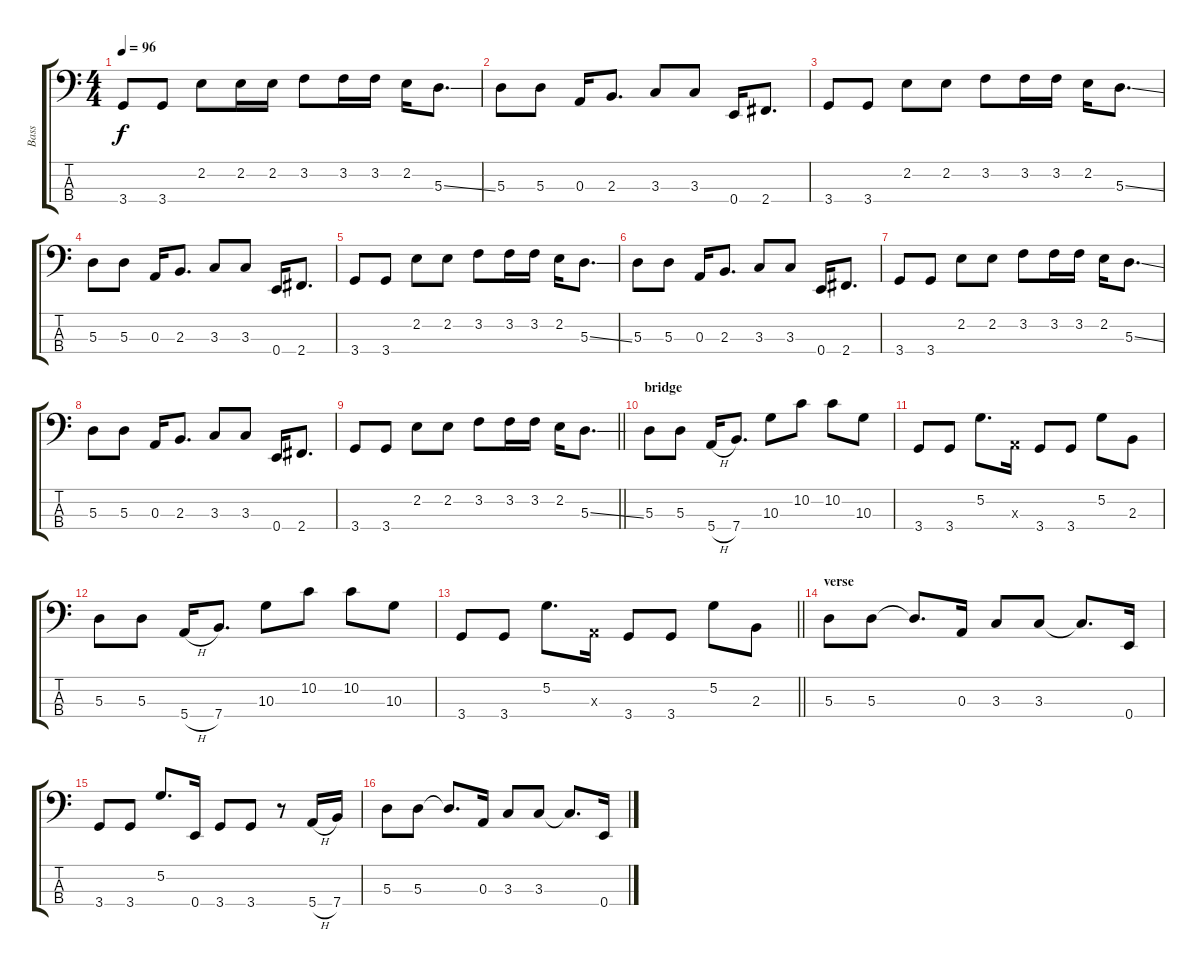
\track ("Bass" "Bass") {instrument synthbass2}
\staff {score tabs}
\tuning (G2 D2 A1 E1) {hide}
\ts (4 4)
\tempo 96
\clef f4
\ks c
3.4.8{dy f} 3.4.8 2.2.8 2.2.16 2.2.16 3.2.8 3.2.16 3.2.16 2.2.16 5.3{ss}.8{d} |
5.3.8 5.3.8 0.3.16 2.3.8{d} 3.3.8 3.3.8 0.4.16 2.4.8{d} |
3.4.8 3.4.8 2.2.8 2.2.8 3.2.8 3.2.16 3.2.16 2.2.16 5.3{ss}.8{d} |
5.3.8 5.3.8 0.3.16 2.3.8{d} 3.3.8 3.3.8 0.4.16 2.4.8{d} |
3.4.8 3.4.8 2.2.8 2.2.8 3.2.8 3.2.16 3.2.16 2.2.16 5.3{ss}.8{d} |
5.3.8 5.3.8 0.3.16 2.3.8{d} 3.3.8 3.3.8 0.4.16 2.4.8{d} |
3.4.8 3.4.8 2.2.8 2.2.8 3.2.8 3.2.16 3.2.16 2.2.16 5.3{ss}.8{d} |
5.3.8 5.3.8 0.3.16 2.3.8{d} 3.3.8 3.3.8 0.4.16 2.4.8{d} |
\barLineRight lightlight
3.4.8 3.4.8 2.2.8 2.2.8 3.2.8 3.2.16 3.2.16 2.2.16 5.3{ss}.8{d} |
\section ("" "bridge")
5.3.8 5.3.8 5.4{h}.16 7.4.8{d} 10.3.8 10.2.8 10.2.8 10.3.8 |
3.4.8 3.4.8 5.2.8{d} 0.3{x}.16 3.4.8 3.4.8 5.2.8 2.3.8 |
5.3.8 5.3.8 5.4{h}.16 7.4.8{d} 10.3.8 10.2.8 10.2.8 10.3.8 |
\barLineRight lightlight
3.4.8 3.4.8 5.2.8{d} 0.3{x}.16 3.4.8 3.4.8 5.2.8 2.3.8 |
\section ("" "verse")
5.3.8 5.3.8 5.3{t}.8{d} 0.3.16 3.3.8 3.3.8 3.3{t}.8{d} 0.4.16 |
3.4.8 3.4.8 5.2.8{d} 0.4.16 3.4.8 3.4.8 r.8 5.4{h}.16 7.4.16 |
5.3.8 5.3.8 5.3{t}.8{d} 0.3.16 3.3.8 3.3.8 3.3{t}.8{d} 0.4.16
